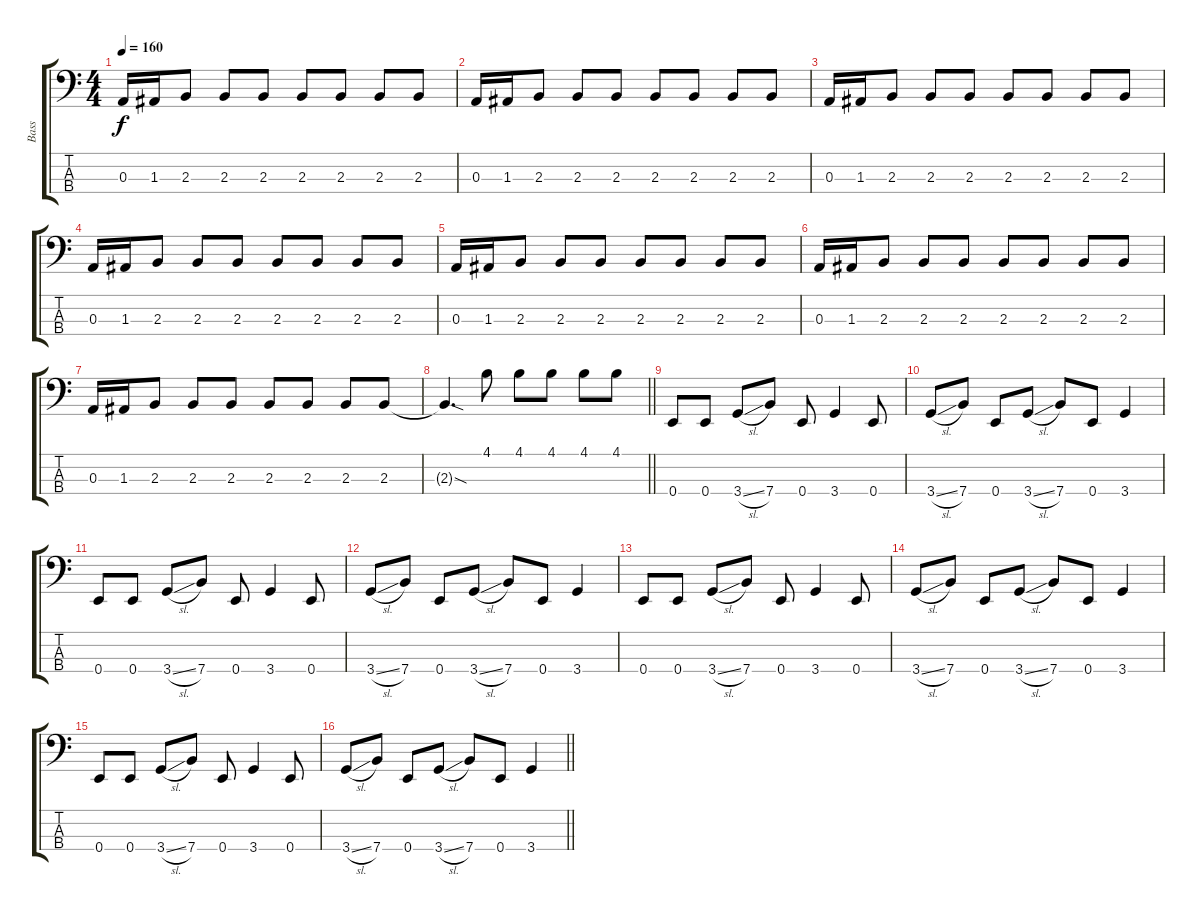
\track ("Bass" "Bass") {instrument electricbasspick}
\staff {score tabs}
\tuning (G2 D2 A1 E1) {hide}
\ts (4 4)
\tempo 160
\clef f4
\ks c
0.3.16{dy f} 1.3.16 2.3.8 2.3.8 2.3.8 2.3.8 2.3.8 2.3.8 2.3.8 |
0.3.16 1.3.16 2.3.8 2.3.8 2.3.8 2.3.8 2.3.8 2.3.8 2.3.8 |
0.3.16 1.3.16 2.3.8 2.3.8 2.3.8 2.3.8 2.3.8 2.3.8 2.3.8 |
0.3.16 1.3.16 2.3.8 2.3.8 2.3.8 2.3.8 2.3.8 2.3.8 2.3.8 |
0.3.16 1.3.16 2.3.8 2.3.8 2.3.8 2.3.8 2.3.8 2.3.8 2.3.8 |
0.3.16 1.3.16 2.3.8 2.3.8 2.3.8 2.3.8 2.3.8 2.3.8 2.3.8 |
0.3.16 1.3.16 2.3.8 2.3.8 2.3.8 2.3.8 2.3.8 2.3.8 2.3.8 |
\barLineRight lightlight
2.3{sod t}.4{d} 4.1.8 4.1.8 4.1.8 4.1.8 4.1.8 |
0.4.8 0.4.8 3.4{sl}.8 7.4.8 0.4.8 3.4.4 0.4.8 |
3.4{sl}.8 7.4.8 0.4.8 3.4{sl}.8 7.4.8 0.4.8 3.4.4 |
0.4.8 0.4.8 3.4{sl}.8 7.4.8 0.4.8 3.4.4 0.4.8 |
3.4{sl}.8 7.4.8 0.4.8 3.4{sl}.8 7.4.8 0.4.8 3.4.4 |
0.4.8 0.4.8 3.4{sl}.8 7.4.8 0.4.8 3.4.4 0.4.8 |
3.4{sl}.8 7.4.8 0.4.8 3.4{sl}.8 7.4.8 0.4.8 3.4.4 |
0.4.8 0.4.8 3.4{sl}.8 7.4.8 0.4.8 3.4.4 0.4.8 |
\barLineRight lightlight
3.4{sl}.8 7.4.8 0.4.8 3.4{sl}.8 7.4.8 0.4.8 3.4.4
